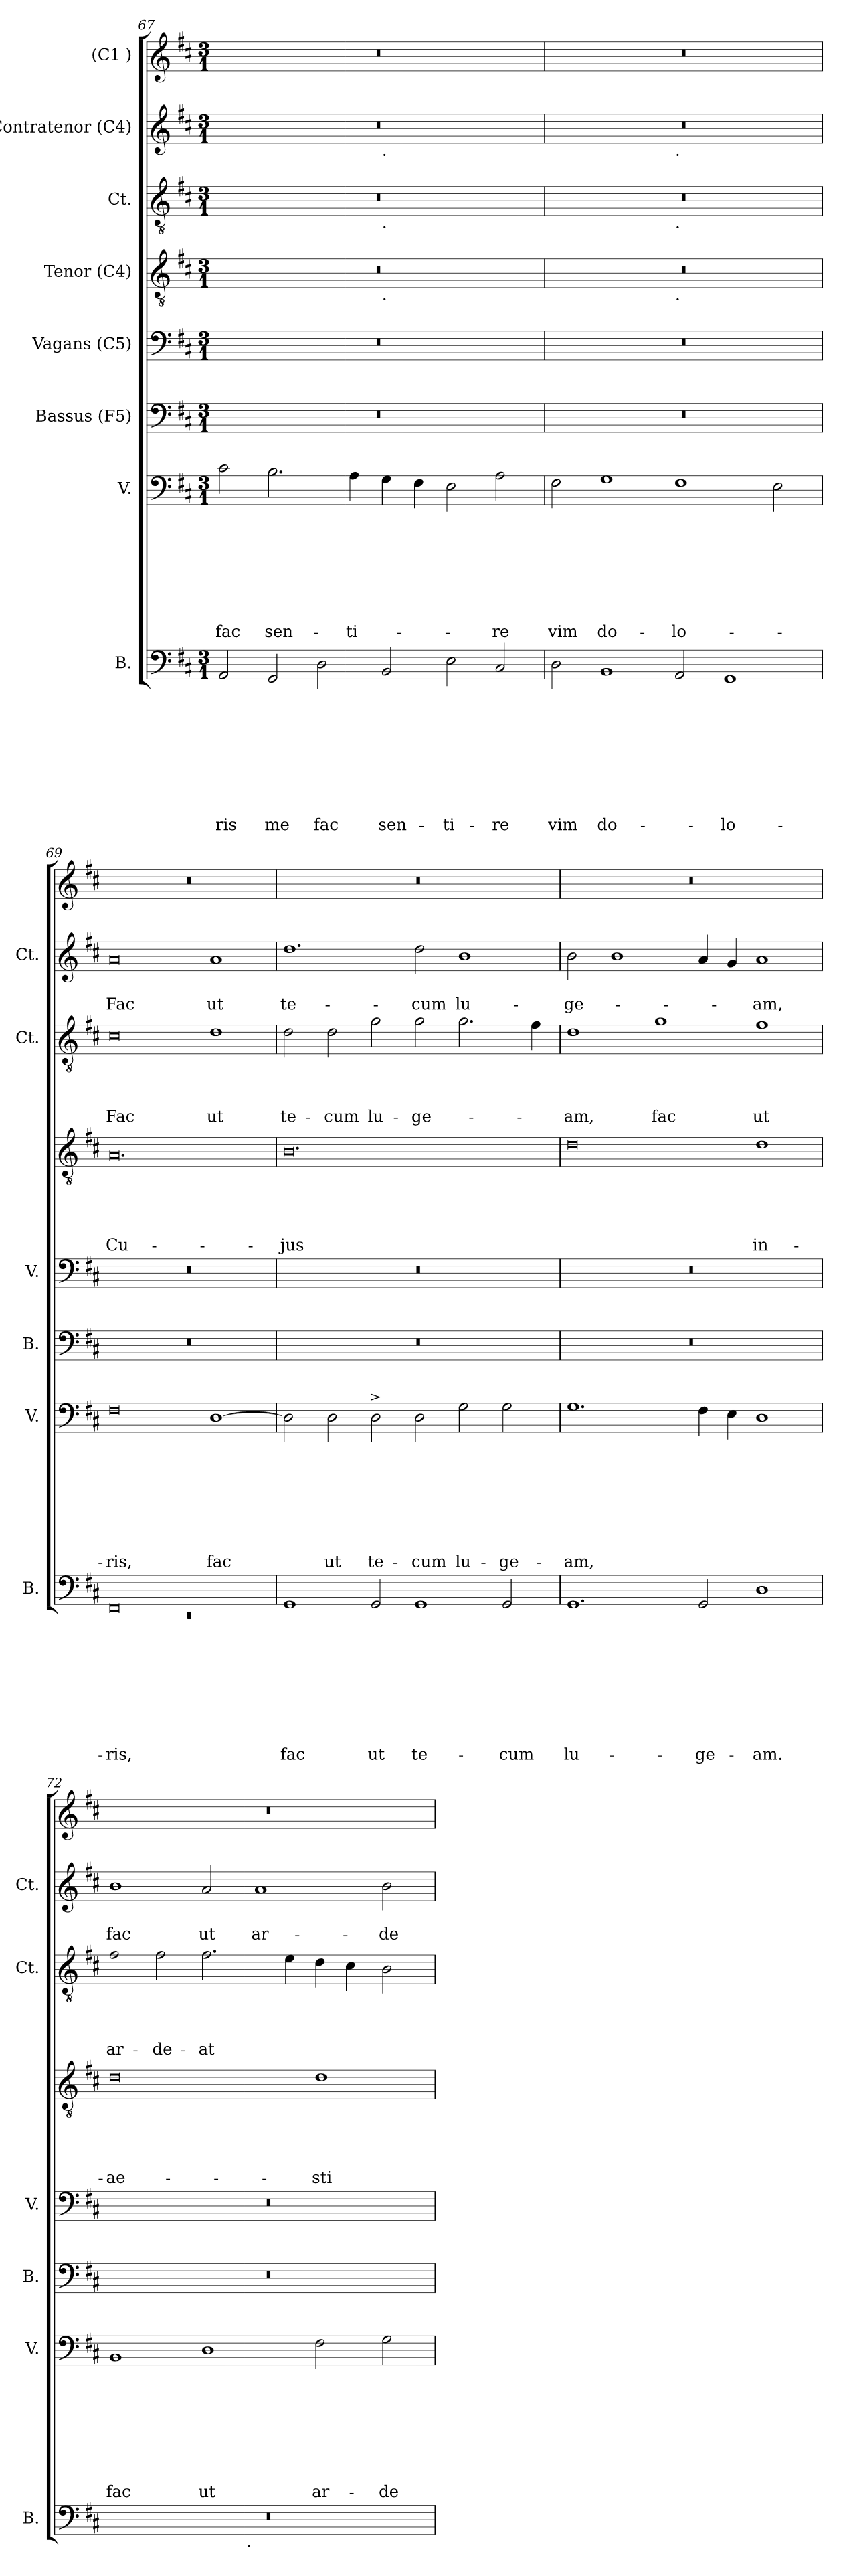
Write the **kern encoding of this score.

**kern	**text	**text	**text	**text	**text	**text	**text	**text	**text	**kern	**text	**text	**text	**text	**text	**text	**text	**text	**kern	**kern	**kern	**text	**text	**text	**text	**text	**kern	**text	**text	**text	**text	**kern	**text	**text	**kern
*part8	*part8	*part8	*part8	*part8	*part8	*part8	*part8	*part8	*part8	*part7	*part7	*part7	*part7	*part7	*part7	*part7	*part7	*part7	*part6	*part5	*part4	*part4	*part4	*part4	*part4	*part4	*part3	*part3	*part3	*part3	*part3	*part2	*part2	*part2	*part1
*staff8	*staff8	*staff8	*staff8	*staff8	*staff8	*staff8	*staff8	*staff8	*staff8	*staff7	*staff7	*staff7	*staff7	*staff7	*staff7	*staff7	*staff7	*staff7	*staff6	*staff5	*staff4	*staff4	*staff4	*staff4	*staff4	*staff4	*staff3	*staff3	*staff3	*staff3	*staff3	*staff2	*staff2	*staff2	*staff1
*I"B.	*	*	*	*	*	*	*	*	*	*I"V.	*	*	*	*	*	*	*	*	*I"Bassus (F5)	*I"Vagans (C5)	*I"Tenor (C4)	*	*	*	*	*	*I"Ct.	*	*	*	*	*I"Contratenor (C4)	*	*	*I"(C1 )
*I'B.	*	*	*	*	*	*	*	*	*	*I'V.	*	*	*	*	*	*	*	*	*I'B.	*I'V.	*	*	*	*	*	*	*I'Ct.	*	*	*	*	*I'Ct.	*	*	*
!!LO:LB:g=z
*clefF4	*	*	*	*	*	*	*	*	*	*clefF4	*	*	*	*	*	*	*	*	*clefF4	*clefF4	*clefGv2	*	*	*	*	*	*clefGv2	*	*	*	*	*clefG2	*	*	*clefG2
*k[f#c#]	*	*	*	*	*	*	*	*	*	*k[f#c#]	*	*	*	*	*	*	*	*	*k[f#c#]	*k[f#c#]	*k[f#c#]	*	*	*	*	*	*k[f#c#]	*	*	*	*	*k[f#c#]	*	*	*k[f#c#]
*D:	*	*	*	*	*	*	*	*	*	*D:	*	*	*	*	*	*	*	*	*D:	*D:	*D:	*	*	*	*	*	*D:	*	*	*	*	*D:	*	*	*D:
*M3/1	*	*	*	*	*	*	*	*	*	*M3/1	*	*	*	*	*	*	*	*	*M3/1	*M3/1	*M3/1	*	*	*	*	*	*M3/1	*	*	*	*	*M3/1	*	*	*M3/1
=67	=67	=67	=67	=67	=67	=67	=67	=67	=67	=67	=67	=67	=67	=67	=67	=67	=67	=67	=67	=67	=67	=67	=67	=67	=67	=67	=67	=67	=67	=67	=67	=67	=67	=67	=67
!	!	!	!	!	!	!	!	!	!LO:LY:b	!	!	!	!	!	!	!	!	!LO:LY:b	!	!	!	!	!	!	!	!	!	!	!	!	!	!	!	!	!
*	*	*	*	*	*	*	*	*	*	*	*	*	*	*	*	*	*	*	*	*	*^	*	*	*	*	*	*^	*	*	*	*	*^	*	*	*
2AA/	.	.	.	.	.	.	.	.	-ris	2c#\	.	.	.	.	.	.	.	fac	0.r	0.r	0.r	1.ryy	.	.	.	.	.	0.r	1.ryy	.	.	.	.	0.r	1.ryy	.	.	0.r
!	!	!	!	!	!	!	!	!	!LO:LY:b	!	!	!	!	!	!	!	!	!LO:LY:b	!	!	!	!	!	!	!	!	!	!	!	!	!	!	!	!	!	!	!	!
2GG/	.	.	.	.	.	.	.	.	me	2.B\	.	.	.	.	.	.	.	sen-	.	.	.	.	.	.	.	.	.	.	.	.	.	.	.	.	.	.	.	.
!	!	!	!	!	!	!	!	!	!LO:LY:b	!	!	!	!	!	!	!	!	!	!	!	!	!	!	!	!	!	!	!	!	!	!	!	!	!	!	!	!	!
2D\	.	.	.	.	.	.	.	.	fac	.	.	.	.	.	.	.	.	.	.	.	.	.	.	.	.	.	.	.	.	.	.	.	.	.	.	.	.	.
!	!	!	!	!	!	!	!	!	!	!	!	!	!	!	!	!	!	!LO:LY:b	!	!	!	!	!	!	!	!	!	!	!	!	!	!	!	!	!	!	!	!
.	.	.	.	.	.	.	.	.	.	4A\	.	.	.	.	.	.	.	-ti-	.	.	.	.	.	.	.	.	.	.	.	.	.	.	.	.	.	.	.	.
!	!	!	!	!	!	!	!	!	!	!	!	!	!	!	!	!	!	!	!	!	!	!	!	!	!	!	!	!	!	!	!	!	!	!	!LO:TX:b:t=.	!	!	!
!	!	!	!	!	!	!	!	!	!	!	!	!	!	!	!	!	!	!	!	!	!	!	!	!	!	!	!	!	!LO:TX:b:t=.	!	!	!	!	!	!	!	!	!
!	!	!	!	!	!	!	!	!	!	!	!	!	!	!	!	!	!	!	!	!	!	!LO:TX:b:t=.	!	!	!	!	!	!	!	!	!	!	!	!	!	!	!	!
!	!	!	!	!	!	!	!	!	!LO:LY:b	!	!	!	!	!	!	!	!	!	!	!	!	!	!	!	!	!	!	!	!	!	!	!	!	!	!	!	!	!
2BB/	.	.	.	.	.	.	.	.	sen-	4G\	.	.	.	.	.	.	.	.	.	.	.	1.ryy	.	.	.	.	.	.	1.ryy	.	.	.	.	.	1.ryy	.	.	.
.	.	.	.	.	.	.	.	.	.	4F#\	.	.	.	.	.	.	.	.	.	.	.	.	.	.	.	.	.	.	.	.	.	.	.	.	.	.	.	.
!	!	!	!	!	!	!	!	!	!LO:LY:b	!	!	!	!	!	!	!	!	!	!	!	!	!	!	!	!	!	!	!	!	!	!	!	!	!	!	!	!	!
2E\	.	.	.	.	.	.	.	.	-ti-	2E\	.	.	.	.	.	.	.	.	.	.	.	.	.	.	.	.	.	.	.	.	.	.	.	.	.	.	.	.
!	!	!	!	!	!	!	!	!	!LO:LY:b	!	!	!	!	!	!	!	!	!LO:LY:b	!	!	!	!	!	!	!	!	!	!	!	!	!	!	!	!	!	!	!	!
2C#/	.	.	.	.	.	.	.	.	-re	2A\	.	.	.	.	.	.	.	-re	.	.	.	.	.	.	.	.	.	.	.	.	.	.	.	.	.	.	.	.
=68	=68	=68	=68	=68	=68	=68	=68	=68	=68	=68	=68	=68	=68	=68	=68	=68	=68	=68	=68	=68	=68	=68	=68	=68	=68	=68	=68	=68	=68	=68	=68	=68	=68	=68	=68	=68	=68	=68
!	!	!	!	!	!	!	!	!	!LO:LY:b	!	!	!	!	!	!	!	!	!LO:LY:b	!	!	!	!	!	!	!	!	!	!	!	!	!	!	!	!	!	!	!	!
2D\	.	.	.	.	.	.	.	.	vim	2F#\	.	.	.	.	.	.	.	vim	0.r	0.r	0.r	1.ryy	.	.	.	.	.	0.r	1.ryy	.	.	.	.	0.r	1.ryy	.	.	0.r
!	!	!	!	!	!	!	!	!	!LO:LY:b	!	!	!	!	!	!	!	!	!LO:LY:b	!	!	!	!	!	!	!	!	!	!	!	!	!	!	!	!	!	!	!	!
1BB	.	.	.	.	.	.	.	.	do-	1G	.	.	.	.	.	.	.	do-	.	.	.	.	.	.	.	.	.	.	.	.	.	.	.	.	.	.	.	.
!	!	!	!	!	!	!	!	!	!	!	!	!	!	!	!	!	!	!	!	!	!	!	!	!	!	!	!	!	!	!	!	!	!	!	!LO:TX:b:t=.	!	!	!
!	!	!	!	!	!	!	!	!	!	!	!	!	!	!	!	!	!	!	!	!	!	!	!	!	!	!	!	!	!LO:TX:b:t=.	!	!	!	!	!	!	!	!	!
!	!	!	!	!	!	!	!	!	!	!	!	!	!	!	!	!	!	!	!	!	!	!LO:TX:b:t=.	!	!	!	!	!	!	!	!	!	!	!	!	!	!	!	!
!	!	!	!	!	!	!	!	!	!	!	!	!	!	!	!	!	!	!LO:LY:b	!	!	!	!	!	!	!	!	!	!	!	!	!	!	!	!	!	!	!	!
2AA/	.	.	.	.	.	.	.	.	.	1F#	.	.	.	.	.	.	.	-lo-	.	.	.	1.ryy	.	.	.	.	.	.	1.ryy	.	.	.	.	.	1.ryy	.	.	.
!	!	!	!	!	!	!	!	!	!LO:LY:b	!	!	!	!	!	!	!	!	!	!	!	!	!	!	!	!	!	!	!	!	!	!	!	!	!	!	!	!	!
1GG	.	.	.	.	.	.	.	.	-lo-	.	.	.	.	.	.	.	.	.	.	.	.	.	.	.	.	.	.	.	.	.	.	.	.	.	.	.	.	.
.	.	.	.	.	.	.	.	.	.	2E\	.	.	.	.	.	.	.	.	.	.	.	.	.	.	.	.	.	.	.	.	.	.	.	.	.	.	.	.
=69	=69	=69	=69	=69	=69	=69	=69	=69	=69	=69	=69	=69	=69	=69	=69	=69	=69	=69	=69	=69	=69	=69	=69	=69	=69	=69	=69	=69	=69	=69	=69	=69	=69	=69	=69	=69	=69	=69
*^	*	*	*	*	*	*	*	*	*	*	*	*	*	*	*	*	*	*	*	*	*	*	*	*	*	*	*	*	*	*	*	*	*	*	*	*	*	*
!	!LO:N:vis=1	!	!	!	!	!	!	!	!	!LO:LY:b	!	!	!	!	!	!	!	!	!LO:LY:b	!	!	!	!	!	!	!	!	!LO:LY:b	!	!	!	!	!	!LO:LY:b	!	!	!	!LO:LY:b	!
*	*	*	*	*	*	*	*	*	*	*	*	*	*	*	*	*	*	*	*	*	*	*v	*v	*	*	*	*	*	*	*	*	*	*	*	*v	*v	*	*	*
*	*	*	*	*	*	*	*	*	*	*	*	*	*	*	*	*	*	*	*	*	*	*	*	*	*	*	*	*v	*v	*	*	*	*	*	*	*	*
0FF#	0.rEE	.	.	.	.	.	.	.	.	-ris,	0F#	.	.	.	.	.	.	.	-ris,	0.r	0.r	0.A	.	.	.	.	Cu-	0c#	.	.	.	Fac	0a	.	Fac	0.r
!	!	!	!	!	!	!	!	!	!	!	!	!	!	!	!	!	!	!	!LO:LY:b	!	!	!	!	!	!	!	!	!	!	!	!	!LO:LY:b	!	!	!LO:LY:b	!
1ryy	.	.	.	.	.	.	.	.	.	.	[>1D	.	.	.	.	.	.	.	fac	.	.	.	.	.	.	.	.	1d	.	.	.	ut	1a	.	ut	.
*v	*v	*	*	*	*	*	*	*	*	*	*	*	*	*	*	*	*	*	*	*	*	*	*	*	*	*	*	*	*	*	*	*	*	*	*	*
!!LO:PB:g=z
=70	=70	=70	=70	=70	=70	=70	=70	=70	=70	=70	=70	=70	=70	=70	=70	=70	=70	=70	=70	=70	=70	=70	=70	=70	=70	=70	=70	=70	=70	=70	=70	=70	=70	=70	=70
!	!	!	!	!	!	!	!	!	!LO:LY:b	!	!	!	!	!	!	!	!	!	!	!	!	!	!	!	!	!LO:LY:b	!	!	!	!	!LO:LY:b	!	!	!LO:LY:b	!
1GG	.	.	.	.	.	.	.	.	fac	2D\]	.	.	.	.	.	.	.	.	0.r	0.r	0.B	.	.	.	.	-jus	2d\	.	.	.	te-	1.dd	.	te-	0.r
!	!	!	!	!	!	!	!	!	!	!	!	!	!	!	!	!	!	!LO:LY:b	!	!	!	!	!	!	!	!	!	!	!	!	!LO:LY:b	!	!	!	!
.	.	.	.	.	.	.	.	.	.	2D\	.	.	.	.	.	.	.	ut	.	.	.	.	.	.	.	.	2d\	.	.	.	-cum	.	.	.	.
!	!	!	!	!	!	!	!	!	!LO:LY:b	!	!	!	!	!	!	!	!	!LO:LY:b	!	!	!	!	!	!	!	!	!	!	!	!	!LO:LY:b	!	!	!	!
2GG/	.	.	.	.	.	.	.	.	ut	2D^>\	.	.	.	.	.	.	.	te-	.	.	.	.	.	.	.	.	2g\	.	.	.	lu-	.	.	.	.
!	!	!	!	!	!	!	!	!	!LO:LY:b	!	!	!	!	!	!	!	!	!LO:LY:b	!	!	!	!	!	!	!	!	!	!	!	!	!LO:LY:b	!	!	!LO:LY:b	!
1GG	.	.	.	.	.	.	.	.	te-	2D\	.	.	.	.	.	.	.	-cum	.	.	.	.	.	.	.	.	2g\	.	.	.	-ge-	2dd\	.	-cum	.
!	!	!	!	!	!	!	!	!	!	!	!	!	!	!	!	!	!	!LO:LY:b	!	!	!	!	!	!	!	!	!	!	!	!	!	!	!	!LO:LY:b	!
.	.	.	.	.	.	.	.	.	.	2G\	.	.	.	.	.	.	.	lu-	.	.	.	.	.	.	.	.	2.g\	.	.	.	.	1b	.	lu-	.
!	!	!	!	!	!	!	!	!	!LO:LY:b	!	!	!	!	!	!	!	!	!LO:LY:b	!	!	!	!	!	!	!	!	!	!	!	!	!	!	!	!	!
2GG/	.	.	.	.	.	.	.	.	-cum	2G\	.	.	.	.	.	.	.	-ge-	.	.	.	.	.	.	.	.	.	.	.	.	.	.	.	.	.
.	.	.	.	.	.	.	.	.	.	.	.	.	.	.	.	.	.	.	.	.	.	.	.	.	.	.	4f#\	.	.	.	.	.	.	.	.
=71	=71	=71	=71	=71	=71	=71	=71	=71	=71	=71	=71	=71	=71	=71	=71	=71	=71	=71	=71	=71	=71	=71	=71	=71	=71	=71	=71	=71	=71	=71	=71	=71	=71	=71	=71
!	!	!	!	!	!	!	!	!	!LO:LY:b	!	!	!	!	!	!	!	!	!LO:LY:b	!	!	!	!	!	!	!	!	!	!	!	!	!LO:LY:b	!	!	!LO:LY:b	!
1.GG	.	.	.	.	.	.	.	.	lu-	1.G	.	.	.	.	.	.	.	-am,	0.r	0.r	0d	.	.	.	.	.	1d	.	.	.	-am,	2b\	.	-ge-	0.r
.	.	.	.	.	.	.	.	.	.	.	.	.	.	.	.	.	.	.	.	.	.	.	.	.	.	.	.	.	.	.	.	1b	.	.	.
!	!	!	!	!	!	!	!	!	!	!	!	!	!	!	!	!	!	!	!	!	!	!	!	!	!	!	!	!	!	!	!LO:LY:b	!	!	!	!
.	.	.	.	.	.	.	.	.	.	.	.	.	.	.	.	.	.	.	.	.	.	.	.	.	.	.	1g	.	.	.	fac	.	.	.	.
!	!	!	!	!	!	!	!	!	!LO:LY:b	!	!	!	!	!	!	!	!	!	!	!	!	!	!	!	!	!	!	!	!	!	!	!	!	!	!
2GG/	.	.	.	.	.	.	.	.	-ge-	4F#\	.	.	.	.	.	.	.	.	.	.	.	.	.	.	.	.	.	.	.	.	.	4a/	.	.	.
.	.	.	.	.	.	.	.	.	.	4E\	.	.	.	.	.	.	.	.	.	.	.	.	.	.	.	.	.	.	.	.	.	4g/	.	.	.
!	!	!	!	!	!	!	!	!	!LO:LY:b	!	!	!	!	!	!	!	!	!	!	!	!	!	!	!	!	!LO:LY:b	!	!	!	!	!LO:LY:b	!	!	!LO:LY:b	!
1D	.	.	.	.	.	.	.	.	-am.	1D	.	.	.	.	.	.	.	.	.	.	1d	.	.	.	.	in-	1f#	.	.	.	ut	1a	.	-am,	.
=72	=72	=72	=72	=72	=72	=72	=72	=72	=72	=72	=72	=72	=72	=72	=72	=72	=72	=72	=72	=72	=72	=72	=72	=72	=72	=72	=72	=72	=72	=72	=72	=72	=72	=72	=72
!	!	!	!	!	!	!	!	!	!	!	!	!	!	!	!	!	!	!LO:LY:b	!	!	!	!	!	!	!	!LO:LY:b:rj	!	!	!	!	!LO:LY:b	!	!	!LO:LY:b	!
*^	*	*	*	*	*	*	*	*	*	*	*	*	*	*	*	*	*	*	*	*	*	*	*	*	*	*	*	*	*	*	*	*	*	*	*
0.r	1ryy	.	.	.	.	.	.	.	.	.	1BB	.	.	.	.	.	.	.	fac	0.r	0.r	0d	.	.	.	.	-ae-	2f#\	.	.	.	ar-	1b	.	fac	0.r
!	!	!	!	!	!	!	!	!	!	!	!	!	!	!	!	!	!	!	!	!	!	!	!	!	!	!	!	!	!	!	!	!LO:LY:b	!	!	!	!
.	.	.	.	.	.	.	.	.	.	.	.	.	.	.	.	.	.	.	.	.	.	.	.	.	.	.	.	2f#\	.	.	.	-de-	.	.	.	.
!	!	!	!	!	!	!	!	!	!	!	!	!	!	!	!	!	!	!	!LO:LY:b	!	!	!	!	!	!	!	!	!	!	!	!	!LO:LY:b	!	!	!LO:LY:b	!
.	4...ryy	.	.	.	.	.	.	.	.	.	1D	.	.	.	.	.	.	.	ut	.	.	.	.	.	.	.	.	2.f#\	.	.	.	-at	2a/	.	ut	.
!	!LO:TX:b:t=.	!	!	!	!	!	!	!	!	!	!	!	!	!	!	!	!	!	!	!	!	!	!	!	!	!	!	!	!	!	!	!	!	!	!	!
.	1ryy	.	.	.	.	.	.	.	.	.	.	.	.	.	.	.	.	.	.	.	.	.	.	.	.	.	.	.	.	.	.	.	.	.	.	.
!	!	!	!	!	!	!	!	!	!	!	!	!	!	!	!	!	!	!	!	!	!	!	!	!	!	!	!	!	!	!	!	!	!	!	!LO:LY:b	!
.	.	.	.	.	.	.	.	.	.	.	.	.	.	.	.	.	.	.	.	.	.	.	.	.	.	.	.	.	.	.	.	.	1a	.	ar-	.
.	.	.	.	.	.	.	.	.	.	.	.	.	.	.	.	.	.	.	.	.	.	.	.	.	.	.	.	4e\	.	.	.	.	.	.	.	.
!	!	!	!	!	!	!	!	!	!	!	!	!	!	!	!	!	!	!	!LO:LY:b	!	!	!	!	!	!	!	!LO:LY:b	!	!	!	!	!	!	!	!	!
.	.	.	.	.	.	.	.	.	.	.	2F#\	.	.	.	.	.	.	.	ar-	.	.	1d	.	.	.	.	-sti-	4d\	.	.	.	.	.	.	.	.
.	.	.	.	.	.	.	.	.	.	.	.	.	.	.	.	.	.	.	.	.	.	.	.	.	.	.	.	4c#\	.	.	.	.	.	.	.	.
.	2ryy	.	.	.	.	.	.	.	.	.	.	.	.	.	.	.	.	.	.	.	.	.	.	.	.	.	.	.	.	.	.	.	.	.	.	.
!	!	!	!	!	!	!	!	!	!	!	!	!	!	!	!	!	!	!	!LO:LY:b	!	!	!	!	!	!	!	!	!	!	!	!	!	!	!	!LO:LY:b	!
.	.	.	.	.	.	.	.	.	.	.	2G\	.	.	.	.	.	.	.	-de-	.	.	.	.	.	.	.	.	2B\	.	.	.	.	2b\	.	-de-	.
.	32ryy	.	.	.	.	.	.	.	.	.	.	.	.	.	.	.	.	.	.	.	.	.	.	.	.	.	.	.	.	.	.	.	.	.	.	.
*v	*v	*	*	*	*	*	*	*	*	*	*	*	*	*	*	*	*	*	*	*	*	*	*	*	*	*	*	*	*	*	*	*	*	*	*	*
=	=	=	=	=	=	=	=	=	=	=	=	=	=	=	=	=	=	=	=	=	=	=	=	=	=	=	=	=	=	=	=	=	=	=	=
*-	*-	*-	*-	*-	*-	*-	*-	*-	*-	*-	*-	*-	*-	*-	*-	*-	*-	*-	*-	*-	*-	*-	*-	*-	*-	*-	*-	*-	*-	*-	*-	*-	*-	*-	*-
